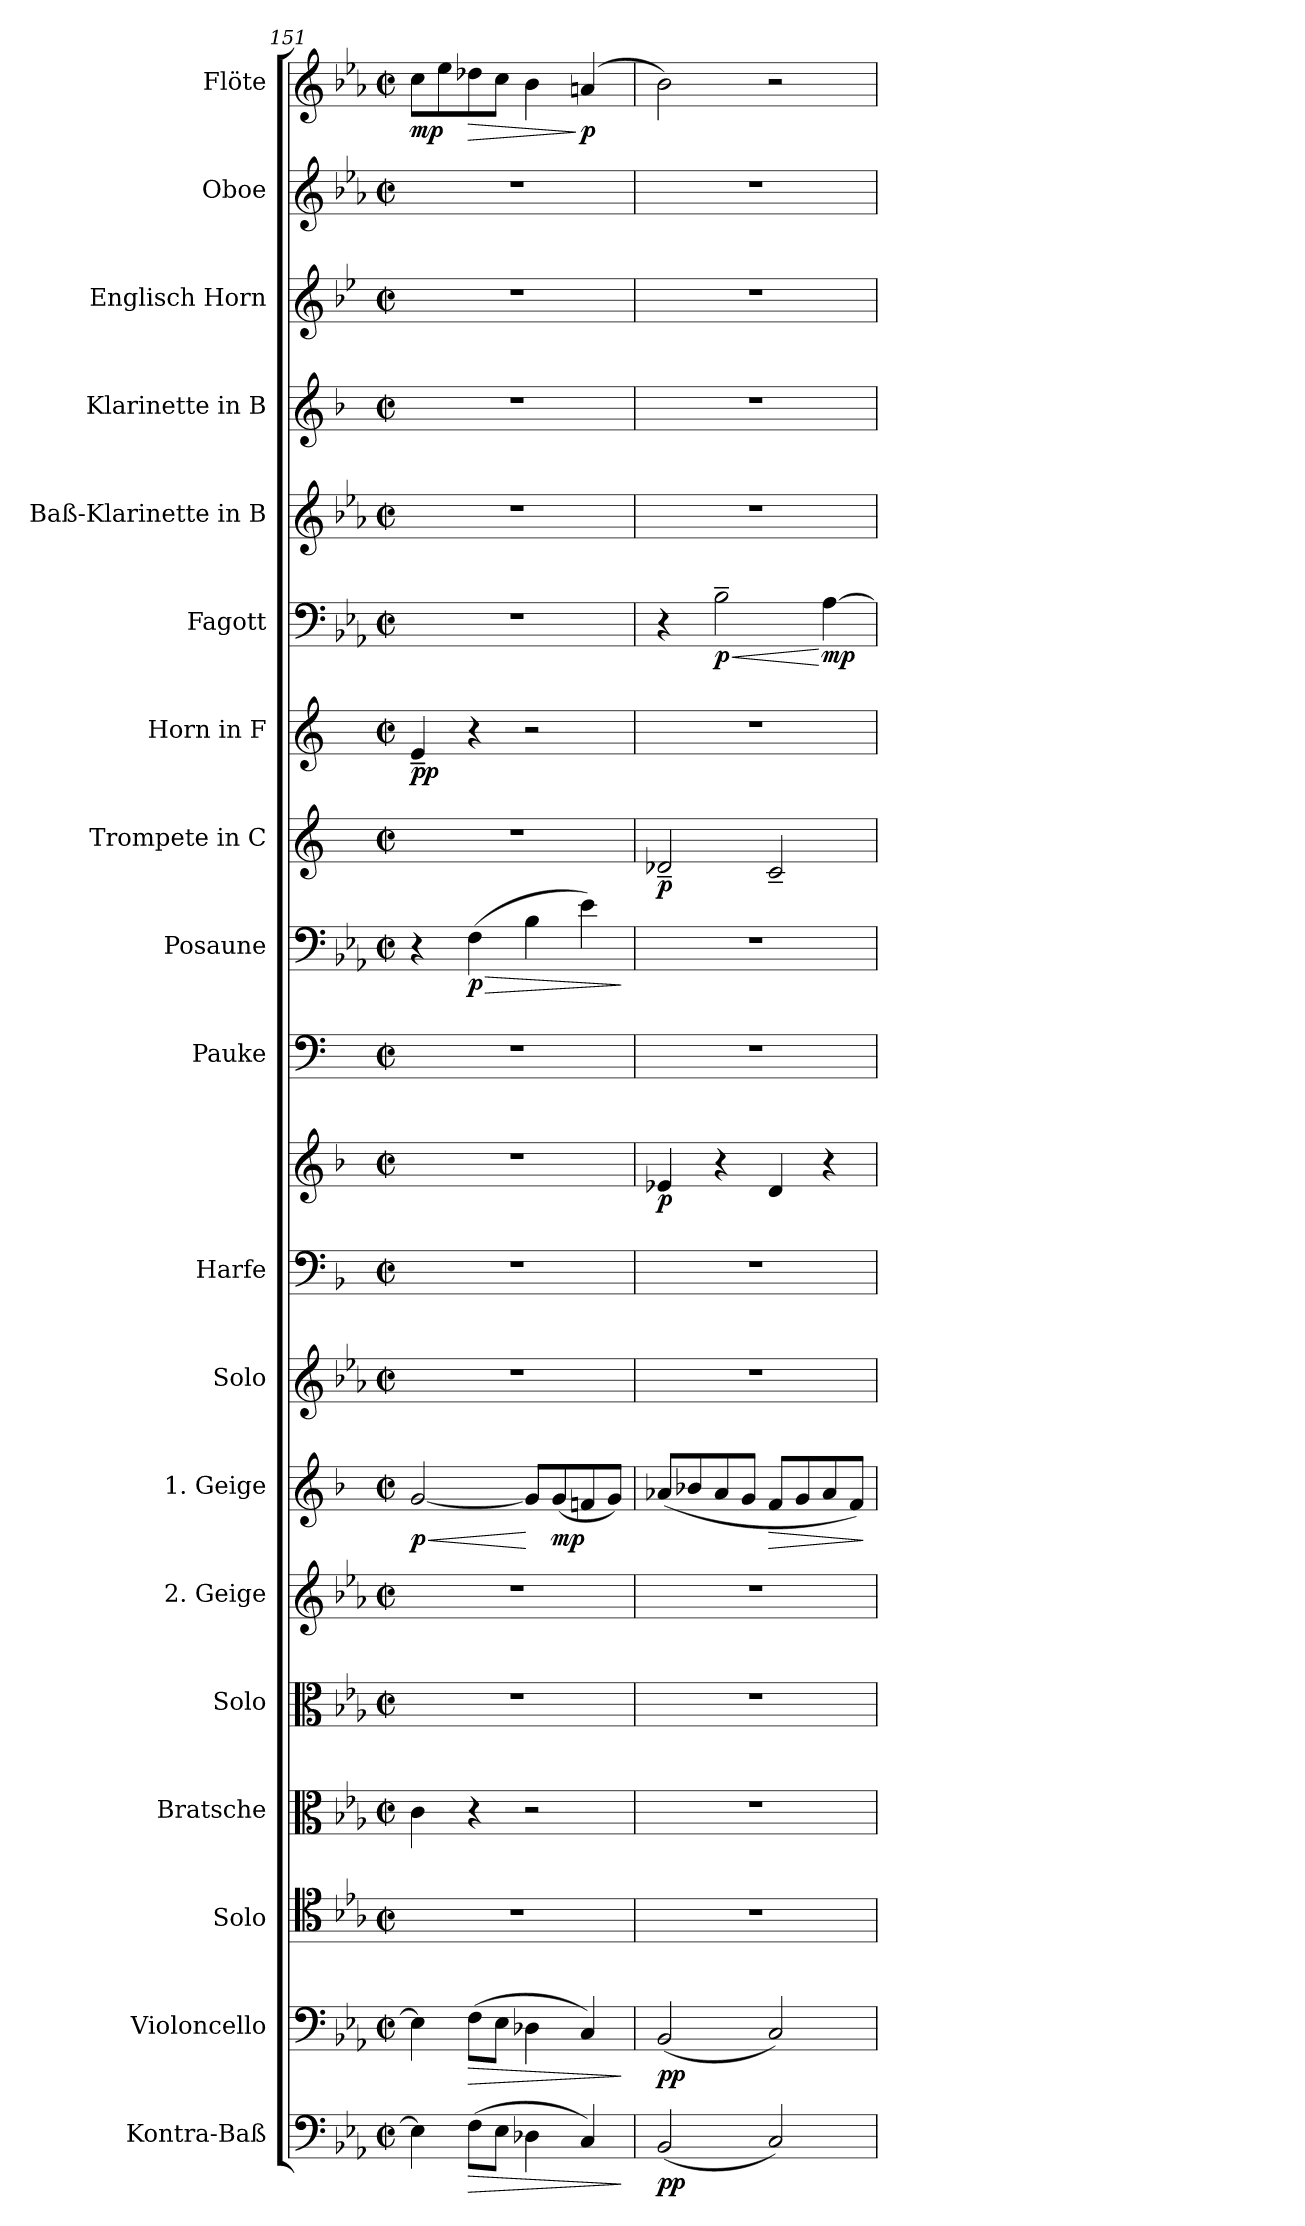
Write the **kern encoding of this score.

**kern	**dynam	**kern	**dynam	**kern	**kern	**kern	**kern	**kern	**dynam	**kern	**kern	**kern	**dynam	**kern	**kern	**dynam	**kern	**dynam	**kern	**dynam	**kern	**dynam	**kern	**kern	**kern	**kern	**kern	**dynam
*part19	*part19	*part18	*part18	*part17	*part16	*part15	*part14	*part13	*part13	*part12	*part11	*part11	*part11	*part10	*part9	*part9	*part8	*part8	*part7	*part7	*part6	*part6	*part5	*part4	*part3	*part2	*part1	*part1
*staff20	*staff20	*staff19	*staff19	*staff18	*staff17	*staff16	*staff15	*staff14	*staff14	*staff13	*staff12	*staff11	*staff11/12	*staff10	*staff9	*staff9	*staff8	*staff8	*staff7	*staff7	*staff6	*staff6	*staff5	*staff4	*staff3	*staff2	*staff1	*staff1
*I"Kontra-Baß	*	*I"Violoncello	*	*I"Solo	*I"Bratsche	*I"Solo	*I"2. Geige	*I"1. Geige	*	*I"Solo	*I"Harfe	*	*	*I"Pauke	*I"Posaune	*	*I"Trompete in C	*	*I"Horn in F	*	*I"Fagott	*	*I"Baß-Klarinette in B	*I"Klarinette in B	*I"Englisch Horn	*I"Oboe	*I"Flöte	*
*	*	*I'Vlc.	*	*I'Solo	*I'Br.	*I'Solo	*I'2. Gg	*I'1. Gg.	*	*I'Solo	*I'Hrf.	*	*	*I'Pk.	*I'Pos.	*	*I'Trp.	*	*I'Hr. F	*	*I'Fg.	*	*	*I'Kl. B	*I'E. H.	*I'Ob.	*I'Fl.	*
!!LO:PB:g=z
*clefF4	*	*clefF4	*	*clefC4	*clefC3	*clefC3	*clefG2	*clefG2	*	*clefG2	*clefF4	*clefG2	*	*clefF4	*clefF4	*	*clefG2	*	*clefG2	*	*clefF4	*	*clefG2	*clefG2	*clefG2	*clefG2	*clefG2	*
*ITrd7c12	*	*	*	*	*	*	*	*ITrd1c2	*	*	*ITrd1c2	*ITrd1c2	*	*	*	*	*	*	*ITrd4c7	*	*	*	*ITrd8c14	*ITrd1c2	*ITrd4c7	*	*	*
*k[b-e-a-]	*	*k[b-e-a-]	*	*k[b-e-a-]	*k[b-e-a-]	*k[b-e-a-]	*k[b-e-a-]	*k[b-e-a-]	*	*k[b-e-a-]	*k[b-e-a-]	*k[b-e-a-]	*	*k[]	*k[b-e-a-]	*	*k[]	*	*k[b-]	*	*k[b-e-a-]	*	*k[b-e-a-]	*k[b-e-a-]	*k[b-e-a-]	*k[b-e-a-]	*k[b-e-a-]	*
*M2/2	*	*M2/2	*	*M2/2	*M2/2	*M2/2	*M2/2	*M2/2	*	*M2/2	*M2/2	*M2/2	*	*M2/2	*M2/2	*	*M2/2	*	*M2/2	*	*M2/2	*	*M2/2	*M2/2	*M2/2	*M2/2	*M2/2	*
*met(c|)	*	*met(c|)	*	*met(c|)	*met(c|)	*met(c|)	*met(c|)	*met(c|)	*	*met(c|)	*met(c|)	*met(c|)	*	*met(c|)	*met(c|)	*	*met(c|)	*	*met(c|)	*	*met(c|)	*	*met(c|)	*met(c|)	*met(c|)	*met(c|)	*met(c|)	*
=151	=151	=151	=151	=151	=151	=151	=151	=151	=151	=151	=151	=151	=151	=151	=151	=151	=151	=151	=151	=151	=151	=151	=151	=151	=151	=151	=151	=151
!	!	!	!	!	!	!	!	!	!LO:HP:b	!	!	!	!	!	!	!	!	!	!	!	!	!	!	!	!	!	!	!
!	!	!	!	!	!	!	!	!	!LO:DY:n=1:b	!	!	!	!	!	!	!	!	!	!	!LO:DY:b	!	!	!	!	!	!	!	!LO:DY:b
4EE-\]	.	4E-\]	.	1r	4c\	1r	1r	[2f/	< p	1r	1r	1r	.	1r	4r	.	1r	.	4A~/	pp	1r	.	1r	1r	1r	1r	8cc\L	mp
.	.	.	.	.	.	.	.	.	.	.	.	.	.	.	.	.	.	.	.	.	.	.	.	.	.	.	8ee-\	.
!	!LO:HP:b	!	!LO:HP:b	!	!	!	!	!	!	!	!	!	!	!	!	!LO:HP:b	!	!	!	!	!	!	!	!	!	!	!	!LO:HP:b
!	!	!	!	!	!	!	!	!	!	!	!	!	!	!	!	!LO:DY:n=1:b	!	!	!	!	!	!	!	!	!	!	!	!
(>8FF\L	>	(>8F\L	>	.	4r	.	.	.	.	.	.	.	.	.	(>4F\	> p	.	.	4r	.	.	.	.	.	.	.	8dd-X\	>
8EE-\J	.	8E-\J	.	.	.	.	.	.	.	.	.	.	.	.	.	.	.	.	.	.	.	.	.	.	.	.	8cc\J	.
4DD-X\	.	4D-X\	.	.	2r	.	.	8f/L]	[	.	.	.	.	.	4B-\	.	.	.	2r	.	.	.	.	.	.	.	4b-\	.
!	!	!	!	!	!	!	!	!	!LO:DY:n=2:b	!	!	!	!	!	!	!	!	!	!	!	!	!	!	!	!	!	!	!
.	.	.	.	.	.	.	.	(<8f/	mp	.	.	.	.	.	.	.	.	.	.	.	.	.	.	.	.	.	.	.
!	!	!	!	!	!	!	!	!	!	!	!	!	!	!	!	!	!	!	!	!	!	!	!	!	!	!	!	!LO:DY:n=1:b
4CC/)	.	4C/)	.	.	.	.	.	8e-X/	.	.	.	.	.	.	4e-\)	.	.	.	.	.	.	.	.	.	.	.	(>4an/	] p
.	.	.	.	.	.	.	.	8f/J)	.	.	.	.	.	.	.	.	.	.	.	.	.	.	.	.	.	.	.	.
.	]	.	]	.	.	.	.	.	.	.	.	.	.	.	.	]	.	.	.	.	.	.	.	.	.	.	.	.
=152	=152	=152	=152	=152	=152	=152	=152	=152	=152	=152	=152	=152	=152	=152	=152	=152	=152	=152	=152	=152	=152	=152	=152	=152	=152	=152	=152	=152
!	!LO:DY:b	!	!LO:DY:b	!	!	!	!	!	!	!	!	!	!LO:DY:b	!	!	!	!	!LO:DY:b	!	!	!	!	!	!	!	!	!	!
(<2BBB-/	pp	(<2BB-/	pp	1r	1r	1r	1r	(<8g-X/L	.	1r	1r	4d-X/	p	1r	1r	.	2d-X~/	p	1r	.	4r	.	1r	1r	1r	1r	2b-\)	.
.	.	.	.	.	.	.	.	8a-X/	.	.	.	.	.	.	.	.	.	.	.	.	.	.	.	.	.	.	.	.
!	!	!	!	!	!	!	!	!	!	!	!	!	!	!	!	!	!	!	!	!	!	!LO:HP:b	!	!	!	!	!	!
!	!	!	!	!	!	!	!	!	!	!	!	!	!	!	!	!	!	!	!	!	!	!LO:DY:n=1:b	!	!	!	!	!	!
.	.	.	.	.	.	.	.	8g-/	.	.	.	4r	.	.	.	.	.	.	.	.	2B-~\	< p	.	.	.	.	.	.
.	.	.	.	.	.	.	.	8f/J	.	.	.	.	.	.	.	.	.	.	.	.	.	.	.	.	.	.	.	.
!	!	!	!	!	!	!	!	!	!LO:HP:b	!	!	!	!	!	!	!	!	!	!	!	!	!	!	!	!	!	!	!
2CC/)	.	2C/)	.	.	.	.	.	8e-/L	>	.	.	4c/	.	.	.	.	2c~/	.	.	.	.	.	.	.	.	.	2r	.
.	.	.	.	.	.	.	.	8f/	.	.	.	.	.	.	.	.	.	.	.	.	.	.	.	.	.	.	.	.
!	!	!	!	!	!	!	!	!	!	!	!	!	!	!	!	!	!	!	!	!	!	!LO:DY:n=2:b	!	!	!	!	!	!
.	.	.	.	.	.	.	.	8g-/	.	.	.	4r	.	.	.	.	.	.	.	.	[4A-\	[ mp	.	.	.	.	.	.
.	.	.	.	.	.	.	.	8e-/J)	.	.	.	.	.	.	.	.	.	.	.	.	.	.	.	.	.	.	.	.
.	.	.	.	.	.	.	.	.	]	.	.	.	.	.	.	.	.	.	.	.	.	.	.	.	.	.	.	.
=	=	=	=	=	=	=	=	=	=	=	=	=	=	=	=	=	=	=	=	=	=	=	=	=	=	=	=	=
*-	*-	*-	*-	*-	*-	*-	*-	*-	*-	*-	*-	*-	*-	*-	*-	*-	*-	*-	*-	*-	*-	*-	*-	*-	*-	*-	*-	*-
